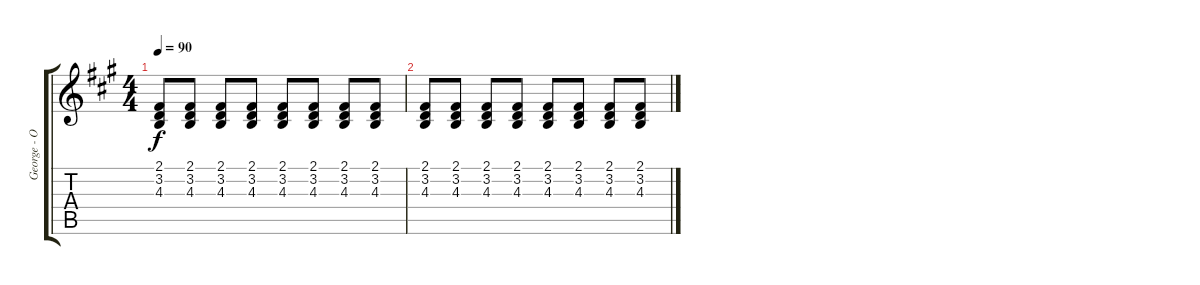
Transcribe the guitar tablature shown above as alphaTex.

\track ("George - Organ Treble" "George - O") {instrument drawbarorgan}
\staff {score tabs}
\tuning (E4 B3 G3 D3 A2 E2) {hide}
\ts (4 4)
\tempo 90
\clef g2
\ks a
(2.1 3.2 4.3).8{dy f volume 10} (2.1 3.2 4.3).8 (2.1 3.2 4.3).8 (2.1 3.2 4.3).8 (2.1 3.2 4.3).8{volume 7} (2.1 3.2 4.3).8 (2.1 3.2 4.3).8 (2.1 3.2 4.3).8 |
(2.1 3.2 4.3).8{volume 5} (2.1 3.2 4.3).8 (2.1 3.2 4.3).8 (2.1 3.2 4.3).8 (2.1 3.2 4.3).8{volume 3} (2.1 3.2 4.3).8 (2.1 3.2 4.3).8 (2.1 3.2 4.3).8
